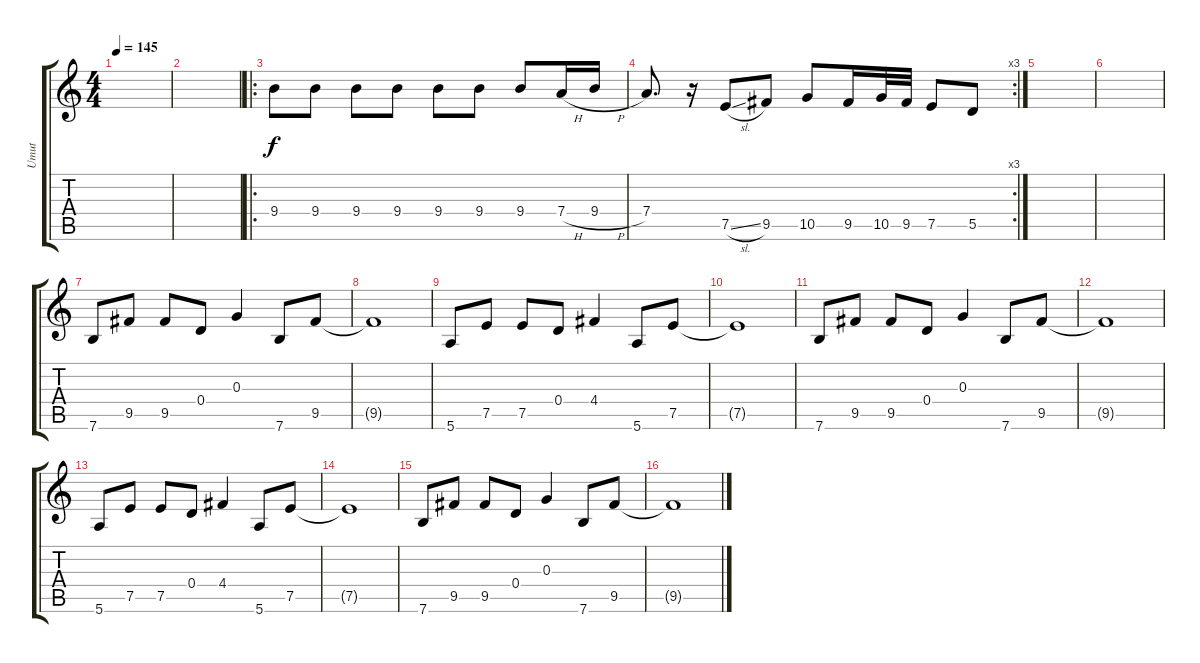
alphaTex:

\track ("Umut" "Umut") {instrument distortionguitar}
\staff {score tabs}
\tuning (E4 B3 G3 D3 A2 E2) {hide}
\ts (4 4)
\tempo 145
\clef g2
\ks c
|
|
\ro
9.4.8 9.4.8 9.4.8 9.4.8 9.4.8 9.4.8 9.4.8 7.4{h}.16 9.4{h}.16 |
\rc 3
7.4.8{d} r.16 7.5{sl}.8 9.5.8 10.5.8 9.5.16 10.5.32 9.5.32 7.5.8 5.5.8 |
|
|
7.6.8 9.5.8 9.5.8 0.4.8 0.3.4 7.6.8 9.5.8 |
9.5{t}.1 |
5.6.8 7.5.8 7.5.8 0.4.8 4.4.4 5.6.8 7.5.8 |
7.5{t}.1 |
7.6.8 9.5.8 9.5.8 0.4.8 0.3.4 7.6.8 9.5.8 |
9.5{t}.1 |
5.6.8 7.5.8 7.5.8 0.4.8 4.4.4 5.6.8 7.5.8 |
7.5{t}.1 |
7.6.8 9.5.8 9.5.8 0.4.8 0.3.4 7.6.8 9.5.8 |
9.5{t}.1
